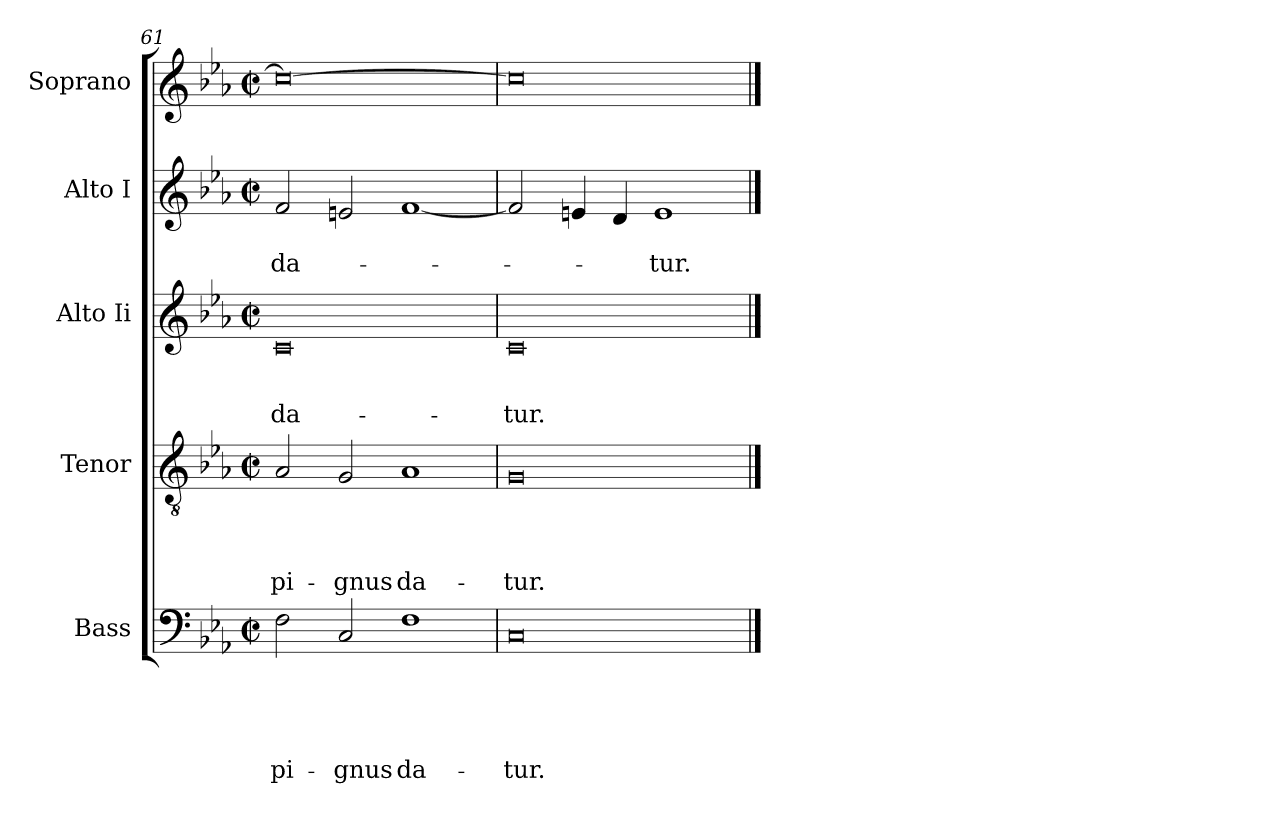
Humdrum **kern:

**kern	**text	**text	**text	**text	**text	**kern	**text	**text	**text	**text	**kern	**text	**text	**text	**kern	**text	**text	**kern	**text
*part5	*part5	*part5	*part5	*part5	*part5	*part4	*part4	*part4	*part4	*part4	*part3	*part3	*part3	*part3	*part2	*part2	*part2	*part1	*part1
*staff5	*staff5	*staff5	*staff5	*staff5	*staff5	*staff4	*staff4	*staff4	*staff4	*staff4	*staff3	*staff3	*staff3	*staff3	*staff2	*staff2	*staff2	*staff1	*staff1
*I"Bass	*	*	*	*	*	*I"Tenor	*	*	*	*	*I"Alto Ii	*	*	*	*I"Alto I	*	*	*I"Soprano	*
*clefF4	*	*	*	*	*	*clefGv2	*	*	*	*	*clefG2	*	*	*	*clefG2	*	*	*clefG2	*
*k[b-e-a-]	*	*	*	*	*	*k[b-e-a-]	*	*	*	*	*k[b-e-a-]	*	*	*	*k[b-e-a-]	*	*	*k[b-e-a-]	*
*E-:	*	*	*	*	*	*E-:	*	*	*	*	*E-:	*	*	*	*E-:	*	*	*E-:	*
*M2/2	*	*	*	*	*	*M2/2	*	*	*	*	*M2/2	*	*	*	*M2/2	*	*	*M2/2	*
*met(c|)	*	*	*	*	*	*met(c|)	*	*	*	*	*met(c|)	*	*	*	*met(c|)	*	*	*met(c|)	*
=61	=61	=61	=61	=61	=61	=61	=61	=61	=61	=61	=61	=61	=61	=61	=61	=61	=61	=61	=61
!	!	!	!	!	!LO:LY:b	!	!	!	!	!LO:LY:b	!	!	!	!LO:LY:b:rj	!	!	!LO:LY:b	!	!
2F\	.	.	.	.	pi-	2A-/	.	.	.	pi-	0c	.	.	da-	2f/	.	da-	0cc_	.
!	!	!	!	!	!LO:LY:b	!	!	!	!	!LO:LY:b	!	!	!	!	!	!	!	!	!
2C/	.	.	.	.	-gnus	2G/	.	.	.	-gnus	.	.	.	.	2en/	.	.	.	.
!	!	!	!	!	!LO:LY:b	!	!	!	!	!LO:LY:b	!	!	!	!	!	!	!	!	!
1F	.	.	.	.	da-	1A-	.	.	.	da-	.	.	.	.	[<1f	.	.	.	.
=62	=62	=62	=62	=62	=62	=62	=62	=62	=62	=62	=62	=62	=62	=62	=62	=62	=62	=62	=62
!	!	!	!	!	!LO:LY:b	!	!	!	!	!LO:LY:b	!	!	!	!LO:LY:b	!	!	!	!	!
0C	.	.	.	.	-tur.	0G	.	.	.	-tur.	0c	.	.	-tur.	2f/]	.	.	0cc]	.
.	.	.	.	.	.	.	.	.	.	.	.	.	.	.	4en/	.	.	.	.
.	.	.	.	.	.	.	.	.	.	.	.	.	.	.	4d/	.	.	.	.
!	!	!	!	!	!	!	!	!	!	!	!	!	!	!	!	!	!LO:LY:b	!	!
.	.	.	.	.	.	.	.	.	.	.	.	.	.	.	1e	.	-tur.	.	.
==	==	==	==	==	==	==	==	==	==	==	==	==	==	==	==	==	==	==	==
*-	*-	*-	*-	*-	*-	*-	*-	*-	*-	*-	*-	*-	*-	*-	*-	*-	*-	*-	*-
